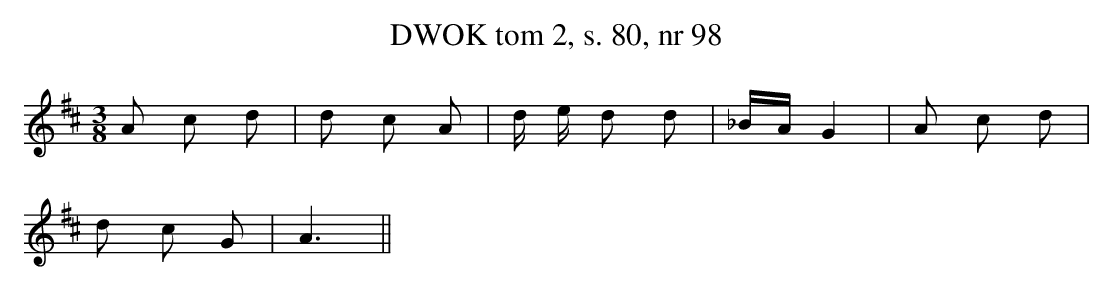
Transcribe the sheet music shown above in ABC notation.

X:1
T: DWOK tom 2, s. 80, nr 98
L: 1/16
M: 3/8
K: D
A2 c2 d2 |\
d2 c2 A2 |\
d e d2 d2 |\
_BA G4 |\
A2 c2 d2 |
d2 c2 G2 |\
A6 ||
